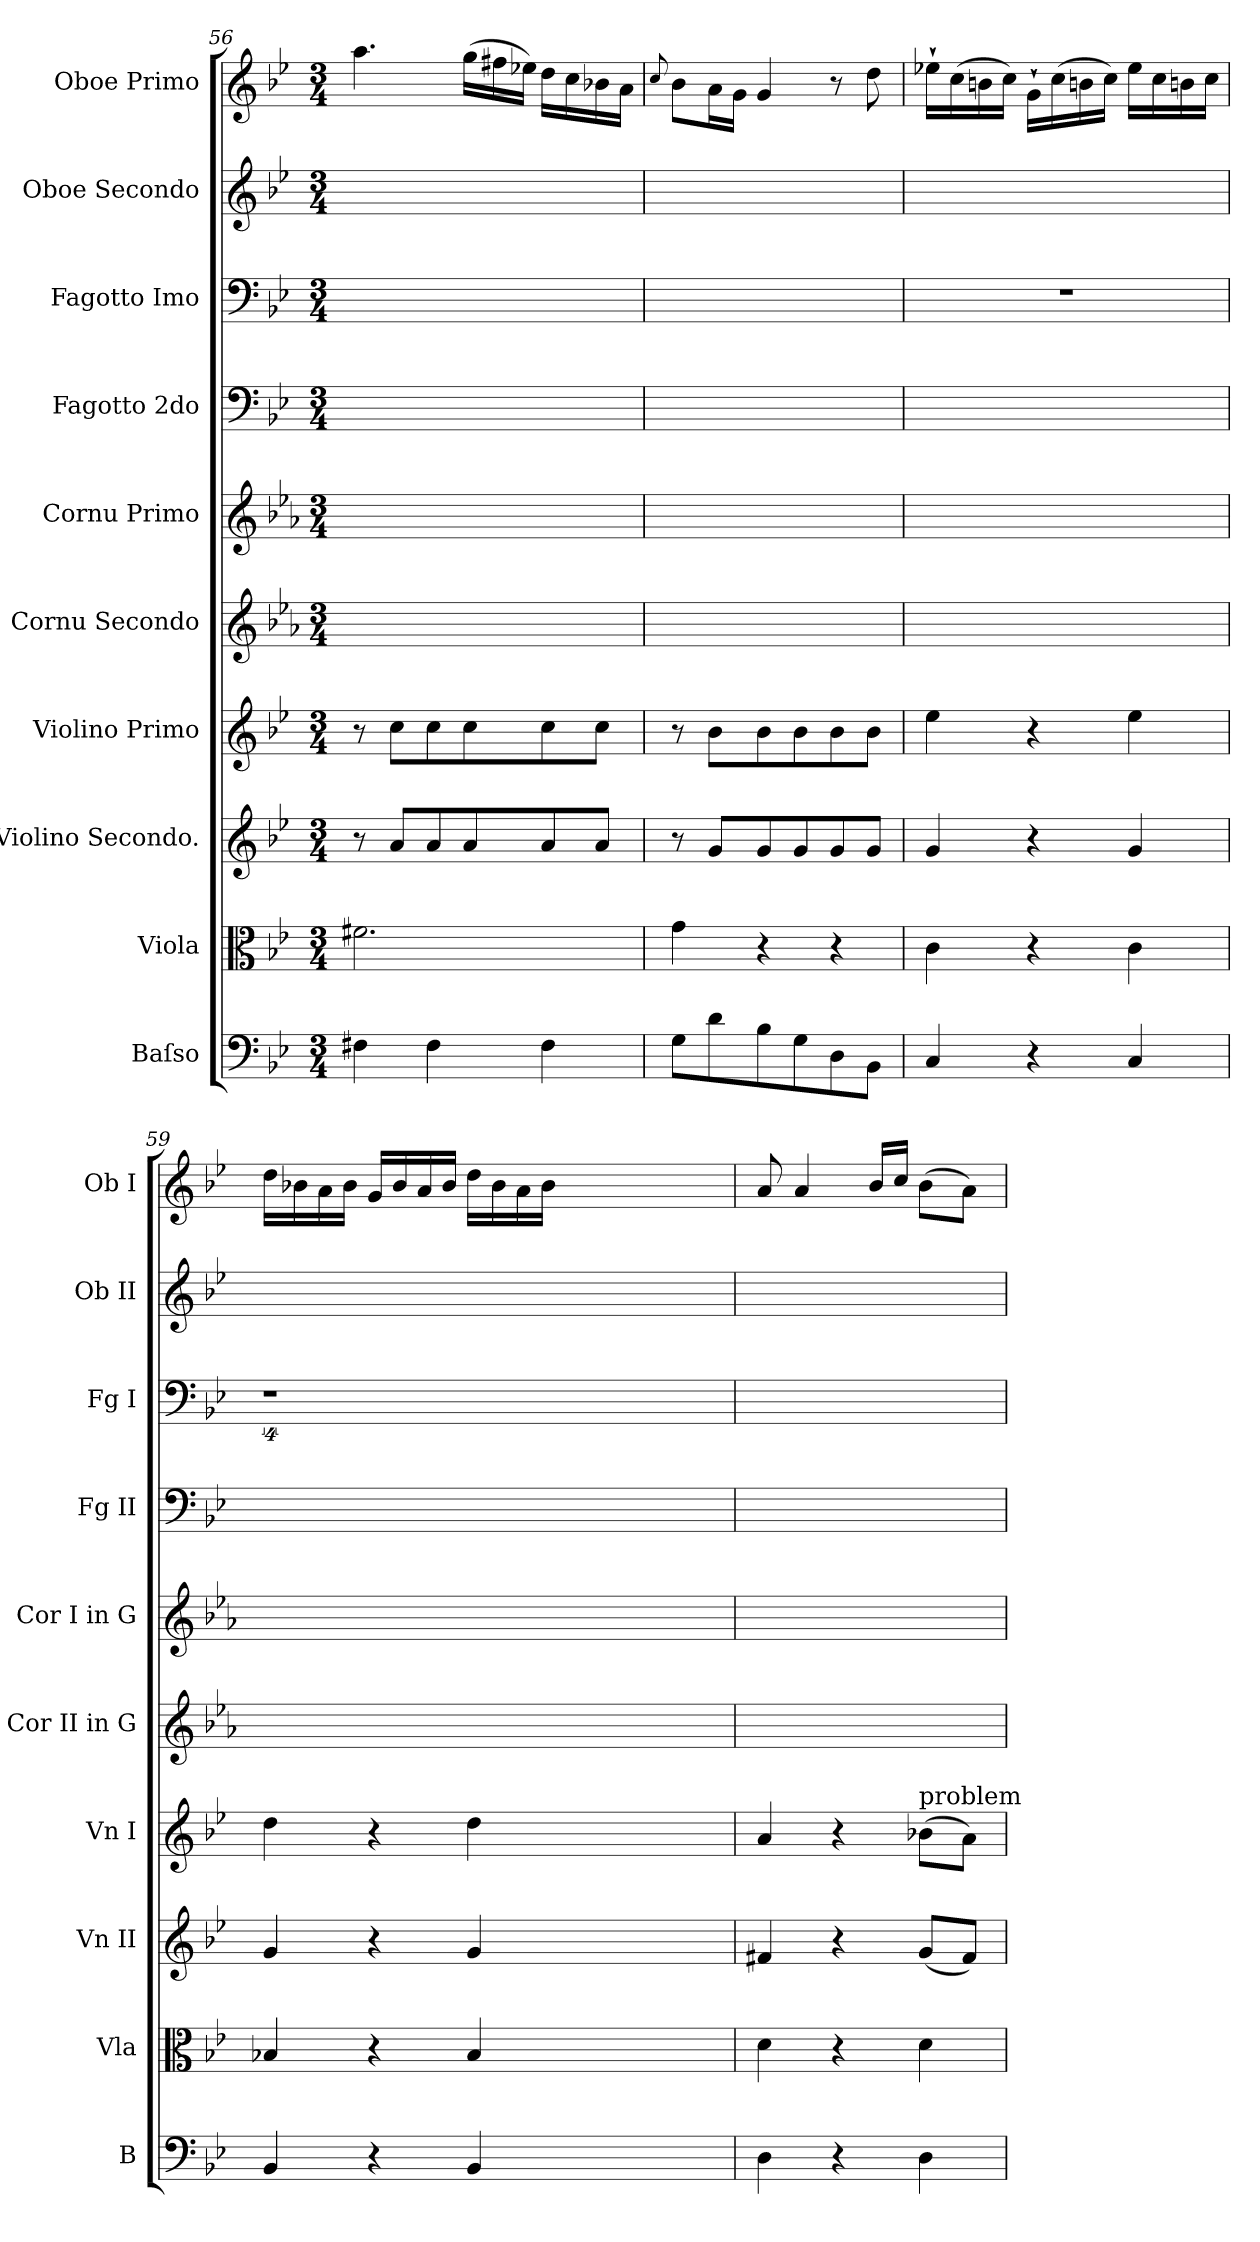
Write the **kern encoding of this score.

**kern	**kern	**kern	**kern	**kern	**kern	**kern	**kern	**kern	**kern
*part10	*part9	*part8	*part7	*part6	*part5	*part4	*part3	*part2	*part1
*staff10	*staff9	*staff8	*staff7	*staff6	*staff5	*staff4	*staff3	*staff2	*staff1
*I"Baſso	*I"Viola	*I"Violino Secondo.	*I"Violino Primo	*I"Cornu Secondo	*I"Cornu Primo	*I"Fagotto 2do	*I"Fagotto Imo	*I"Oboe Secondo	*I"Oboe Primo
*I'B	*I'Vla	*I'Vn II	*I'Vn I	*I'Cor II in G	*I'Cor I in G	*I'Fg II	*I'Fg I	*I'Ob II	*I'Ob I
*clefF4	*clefC3	*clefG2	*clefG2	*clefG2	*clefG2	*clefF4	*clefF4	*clefG2	*clefG2
*	*	*	*	*ITrd3c5	*ITrd3c5	*	*	*	*
*k[b-e-]	*k[b-e-]	*k[b-e-]	*k[b-e-]	*k[b-e-]	*k[b-e-]	*k[b-e-]	*k[b-e-]	*k[b-e-]	*k[b-e-]
*B-:	*B-:	*B-:	*B-:	*	*	*B-:	*B-:	*B-:	*B-:
*M3/4	*M3/4	*M3/4	*M3/4	*M3/4	*M3/4	*M3/4	*M3/4	*M3/4	*M3/4
=56	=56	=56	=56	=56	=56	=56	=56	=56	=56
4F#X\	2.f#X\	8r	8r	2.ryy	2.ryy	2.ryy	2.ryy	2.ryy	4.aa\
.	.	8a/L	8cc\L	.	.	.	.	.	.
4F#\	.	8a/	8cc\	.	.	.	.	.	.
*	*	*	*	*	*	*	*	*	*Xtuplet
.	.	8a/	8cc\	.	.	.	.	.	(24gg\LL
.	.	.	.	.	.	.	.	.	24ff#X\
.	.	.	.	.	.	.	.	.	24ee-X\JJ)
4F#\	.	8a/	8cc\	.	.	.	.	.	16dd\LL
.	.	.	.	.	.	.	.	.	16cc\
.	.	8a/J	8cc\J	.	.	.	.	.	16b-X\
.	.	.	.	.	.	.	.	.	16a\JJ
=57	=57	=57	=57	=57	=57	=57	=57	=57	=57
.	.	.	.	.	.	.	.	.	8qqcc/
8G\L	4g\	8r	8r	2.ryy	2.ryy	2.ryy	2.ryy	2.ryy	8b-\L
8d\	.	8g/L	8b-\L	.	.	.	.	.	16a\L
.	.	.	.	.	.	.	.	.	16g\JJ
8B-\	4r	8g/	8b-\	.	.	.	.	.	4g/
8G\	.	8g/	8b-\	.	.	.	.	.	.
8D\	4r	8g/	8b-\	.	.	.	.	.	8r
8BB-\J	.	8g/J	8b-\J	.	.	.	.	.	8dd\
=58	=58	=58	=58	=58	=58	=58	=58	=58	=58
4C/	4c\	4g/	4ee-\	2.ryy	2.ryy	2.ryy	2.r	2.ryy	16ee-X`\LL
.	.	.	.	.	.	.	.	.	(16cc\
.	.	.	.	.	.	.	.	.	16bn\
.	.	.	.	.	.	.	.	.	16cc\JJ)
4r	4r	4r	4r	.	.	.	.	.	16g`\LL
.	.	.	.	.	.	.	.	.	(16cc\
.	.	.	.	.	.	.	.	.	16bn\
.	.	.	.	.	.	.	.	.	16cc\JJ)
4C/	4c\	4g/	4ee-\	.	.	.	.	.	16ee-\LL
.	.	.	.	.	.	.	.	.	16cc\
.	.	.	.	.	.	.	.	.	16bn\
.	.	.	.	.	.	.	.	.	16cc\JJ
=59	=59	=59	=59	=59	=59	=59	=59	=59	=59
4BB-/	4B-X/	4g/	4dd\	2.ryy	2.ryy	2.ryy	4%9r	2.ryy	16dd\LL
.	.	.	.	.	.	.	.	.	16b-X\
.	.	.	.	.	.	.	.	.	16a\
.	.	.	.	.	.	.	.	.	16b-\JJ
4r	4r	4r	4r	.	.	.	.	.	16g/LL
.	.	.	.	.	.	.	.	.	16b-/
.	.	.	.	.	.	.	.	.	16a/
.	.	.	.	.	.	.	.	.	16b-/JJ
4BB-/	4B-/	4g/	4dd\	.	.	.	.	.	16dd\LL
.	.	.	.	.	.	.	.	.	16b-\
.	.	.	.	.	.	.	.	.	16a\
.	.	.	.	.	.	.	.	.	16b-\JJ
1.ryy	1.ryy	1.ryy	1.ryy	1.ryy	1.ryy	1.ryy	.	1.ryy	1.ryy
=60	=60	=60	=60	=60	=60	=60	=60	=60	=60
4D\	4d\	4f#X/	4a/	2.ryy	2.ryy	2.ryy	2.ryy	2.ryy	8a/
.	.	.	.	.	.	.	.	.	4a/
4r	4r	4r	4r	.	.	.	.	.	.
.	.	.	.	.	.	.	.	.	16b-/LL
.	.	.	.	.	.	.	.	.	16cc/JJ
!	!	!	!LO:TX:a:t=problem	!	!	!	!	!	!
4D\	4d\	(8g/L	(8b-X\L	.	.	.	.	.	(8b-\L
.	.	8f#/J)	8a\J)	.	.	.	.	.	8a\J)
=	=	=	=	=	=	=	=	=	=
*-	*-	*-	*-	*-	*-	*-	*-	*-	*-
